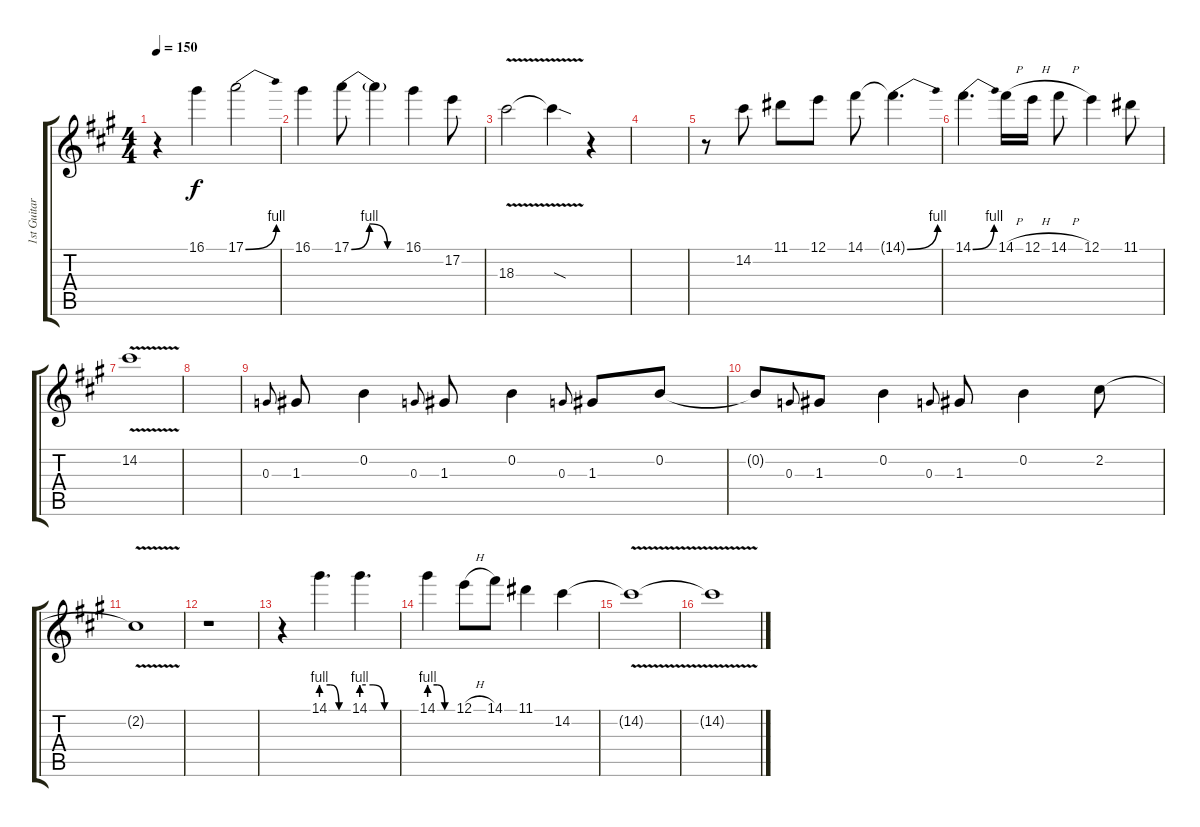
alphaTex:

\track ("1st Guitar" "1st Guitar") {instrument electricguitarjazz}
\staff {score tabs}
\tuning (E4 B3 G3 D3 A2 E2) {hide}
\ts (4 4)
\tempo 150
\clef g2
\ks a
r.4{dy f} 16.1.4 17.1{be (bend 0 0 60 4)}.2 |
16.1.4 17.1{be (custom 0 0 20 4 40 0 60 0)}.8 17.1{t}.4 16.1.4 17.2.8 |
18.3{v}.2 18.3{sod t}.4 r.4 |
|
r.8 14.2.8 11.1.8 12.1.8 14.1.8 14.1{be (bend 0 0 60 4) t}.4{d} |
14.1{be (bend 0 0 60 4)}.4{d} 14.1{h}.16 12.1{h}.16 14.1{h}.8 12.1.4 11.1.8 |
14.2{v}.1 |
|
0.3.8{gr onbeat} 1.3.8 0.2.4 0.3.8{gr onbeat} 1.3.8 0.2.4 0.3.8{gr onbeat} 1.3.8 0.2.8 |
0.2{t}.8 0.3.8{gr onbeat} 1.3.8 0.2.4 0.3.8{gr onbeat} 1.3.8 0.2.4 2.2.8 |
2.2{v t}.1 |
r.1 |
r.4 14.1{be (custom 0 4 20 4 40 0 60 0)}.4{d} 14.1{be (custom 0 4 20 4 40 0 60 0)}.4{d} |
14.1{be (custom 0 4 20 4 40 0 60 0)}.4 12.1{h}.8 14.1.8 11.1.4 14.2.4 |
14.2{v t}.1 |
14.2{t}.1
